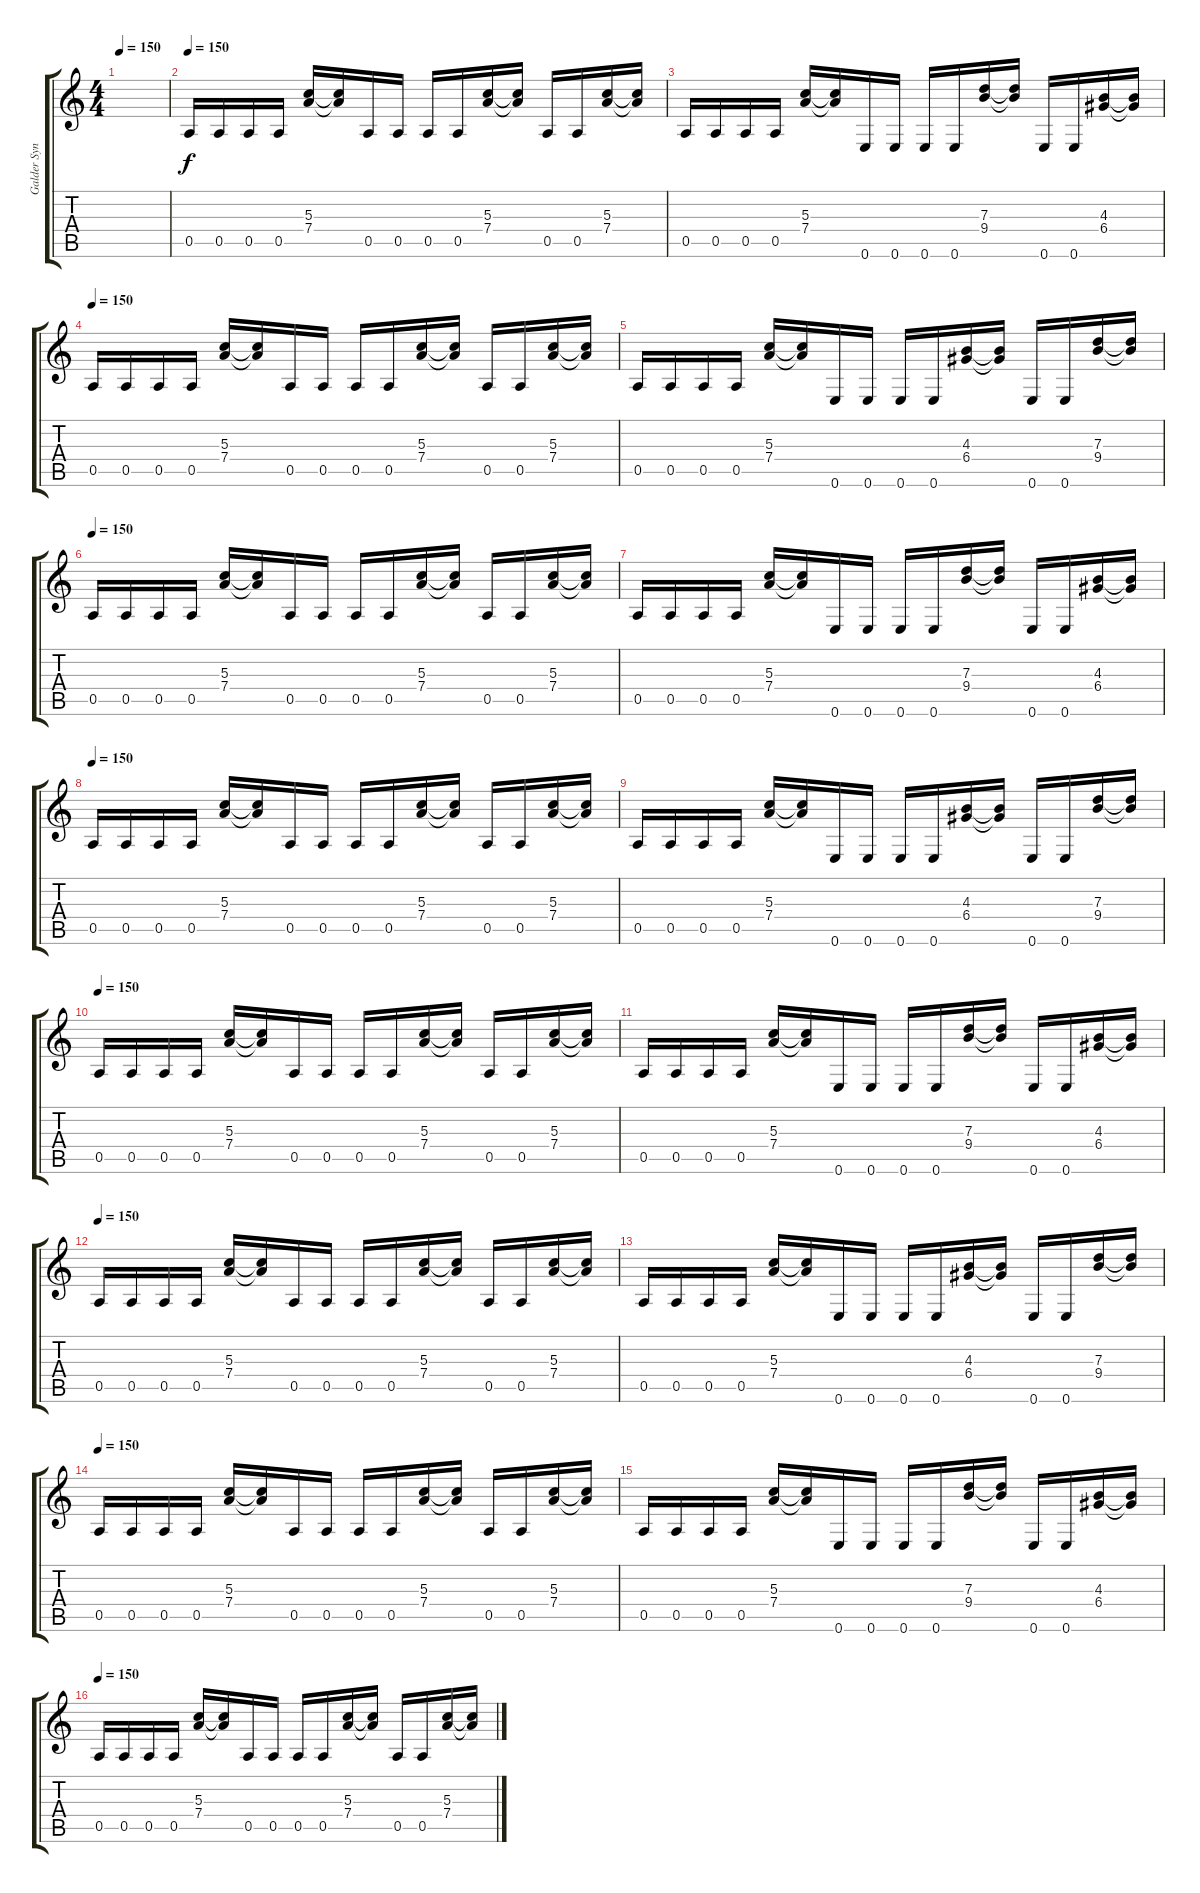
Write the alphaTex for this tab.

\track ("Galder SynthStrings" "Galder Syn") {instrument stringensemble1}
\staff {score tabs}
\tuning (E5 B4 G4 D4 A3 E3) {hide}
\ts (4 4)
\tempo 150
\clef g2
\ks c
|
\tempo 150
0.5.16 0.5.16 0.5.16 0.5.16 (5.3 7.4).16 (5.3{t} 7.4{t}).16 0.5.16 0.5.16 0.5.16 0.5.16 (5.3 7.4).16 (5.3{t} 7.4{t}).16 0.5.16 0.5.16 (5.3 7.4).16 (5.3{t} 7.4{t}).16 |
0.5.16 0.5.16 0.5.16 0.5.16 (5.3 7.4).16 (5.3{t} 7.4{t}).16 0.6.16 0.6.16 0.6.16 0.6.16 (7.3 9.4).16 (7.3{t} 9.4{t}).16 0.6.16 0.6.16 (4.3 6.4).16 (4.3{t} 6.4{t}).16 |
\tempo 150
0.5.16 0.5.16 0.5.16 0.5.16 (5.3 7.4).16 (5.3{t} 7.4{t}).16 0.5.16 0.5.16 0.5.16 0.5.16 (5.3 7.4).16 (5.3{t} 7.4{t}).16 0.5.16 0.5.16 (5.3 7.4).16 (5.3{t} 7.4{t}).16 |
0.5.16 0.5.16 0.5.16 0.5.16 (5.3 7.4).16 (5.3{t} 7.4{t}).16 0.6.16 0.6.16 0.6.16 0.6.16 (4.3 6.4).16 (4.3{t} 6.4{t}).16 0.6.16 0.6.16 (7.3 9.4).16 (7.3{t} 9.4{t}).16 |
\tempo 150
0.5.16 0.5.16 0.5.16 0.5.16 (5.3 7.4).16 (5.3{t} 7.4{t}).16 0.5.16 0.5.16 0.5.16 0.5.16 (5.3 7.4).16 (5.3{t} 7.4{t}).16 0.5.16 0.5.16 (5.3 7.4).16 (5.3{t} 7.4{t}).16 |
0.5.16 0.5.16 0.5.16 0.5.16 (5.3 7.4).16 (5.3{t} 7.4{t}).16 0.6.16 0.6.16 0.6.16 0.6.16 (7.3 9.4).16 (7.3{t} 9.4{t}).16 0.6.16 0.6.16 (4.3 6.4).16 (4.3{t} 6.4{t}).16 |
\tempo 150
0.5.16 0.5.16 0.5.16 0.5.16 (5.3 7.4).16 (5.3{t} 7.4{t}).16 0.5.16 0.5.16 0.5.16 0.5.16 (5.3 7.4).16 (5.3{t} 7.4{t}).16 0.5.16 0.5.16 (5.3 7.4).16 (5.3{t} 7.4{t}).16 |
0.5.16 0.5.16 0.5.16 0.5.16 (5.3 7.4).16 (5.3{t} 7.4{t}).16 0.6.16 0.6.16 0.6.16 0.6.16 (4.3 6.4).16 (4.3{t} 6.4{t}).16 0.6.16 0.6.16 (7.3 9.4).16 (7.3{t} 9.4{t}).16 |
\tempo 150
0.5.16 0.5.16 0.5.16 0.5.16 (5.3 7.4).16 (5.3{t} 7.4{t}).16 0.5.16 0.5.16 0.5.16 0.5.16 (5.3 7.4).16 (5.3{t} 7.4{t}).16 0.5.16 0.5.16 (5.3 7.4).16 (5.3{t} 7.4{t}).16 |
0.5.16 0.5.16 0.5.16 0.5.16 (5.3 7.4).16 (5.3{t} 7.4{t}).16 0.6.16 0.6.16 0.6.16 0.6.16 (7.3 9.4).16 (7.3{t} 9.4{t}).16 0.6.16 0.6.16 (4.3 6.4).16 (4.3{t} 6.4{t}).16 |
\tempo 150
0.5.16 0.5.16 0.5.16 0.5.16 (5.3 7.4).16 (5.3{t} 7.4{t}).16 0.5.16 0.5.16 0.5.16 0.5.16 (5.3 7.4).16 (5.3{t} 7.4{t}).16 0.5.16 0.5.16 (5.3 7.4).16 (5.3{t} 7.4{t}).16 |
0.5.16 0.5.16 0.5.16 0.5.16 (5.3 7.4).16 (5.3{t} 7.4{t}).16 0.6.16 0.6.16 0.6.16 0.6.16 (4.3 6.4).16 (4.3{t} 6.4{t}).16 0.6.16 0.6.16 (7.3 9.4).16 (7.3{t} 9.4{t}).16 |
\tempo 150
0.5.16 0.5.16 0.5.16 0.5.16 (5.3 7.4).16 (5.3{t} 7.4{t}).16 0.5.16 0.5.16 0.5.16 0.5.16 (5.3 7.4).16 (5.3{t} 7.4{t}).16 0.5.16 0.5.16 (5.3 7.4).16 (5.3{t} 7.4{t}).16 |
0.5.16 0.5.16 0.5.16 0.5.16 (5.3 7.4).16 (5.3{t} 7.4{t}).16 0.6.16 0.6.16 0.6.16 0.6.16 (7.3 9.4).16 (7.3{t} 9.4{t}).16 0.6.16 0.6.16 (4.3 6.4).16 (4.3{t} 6.4{t}).16 |
\tempo 150
0.5.16 0.5.16 0.5.16 0.5.16 (5.3 7.4).16 (5.3{t} 7.4{t}).16 0.5.16 0.5.16 0.5.16 0.5.16 (5.3 7.4).16 (5.3{t} 7.4{t}).16 0.5.16 0.5.16 (5.3 7.4).16 (5.3{t} 7.4{t}).16
